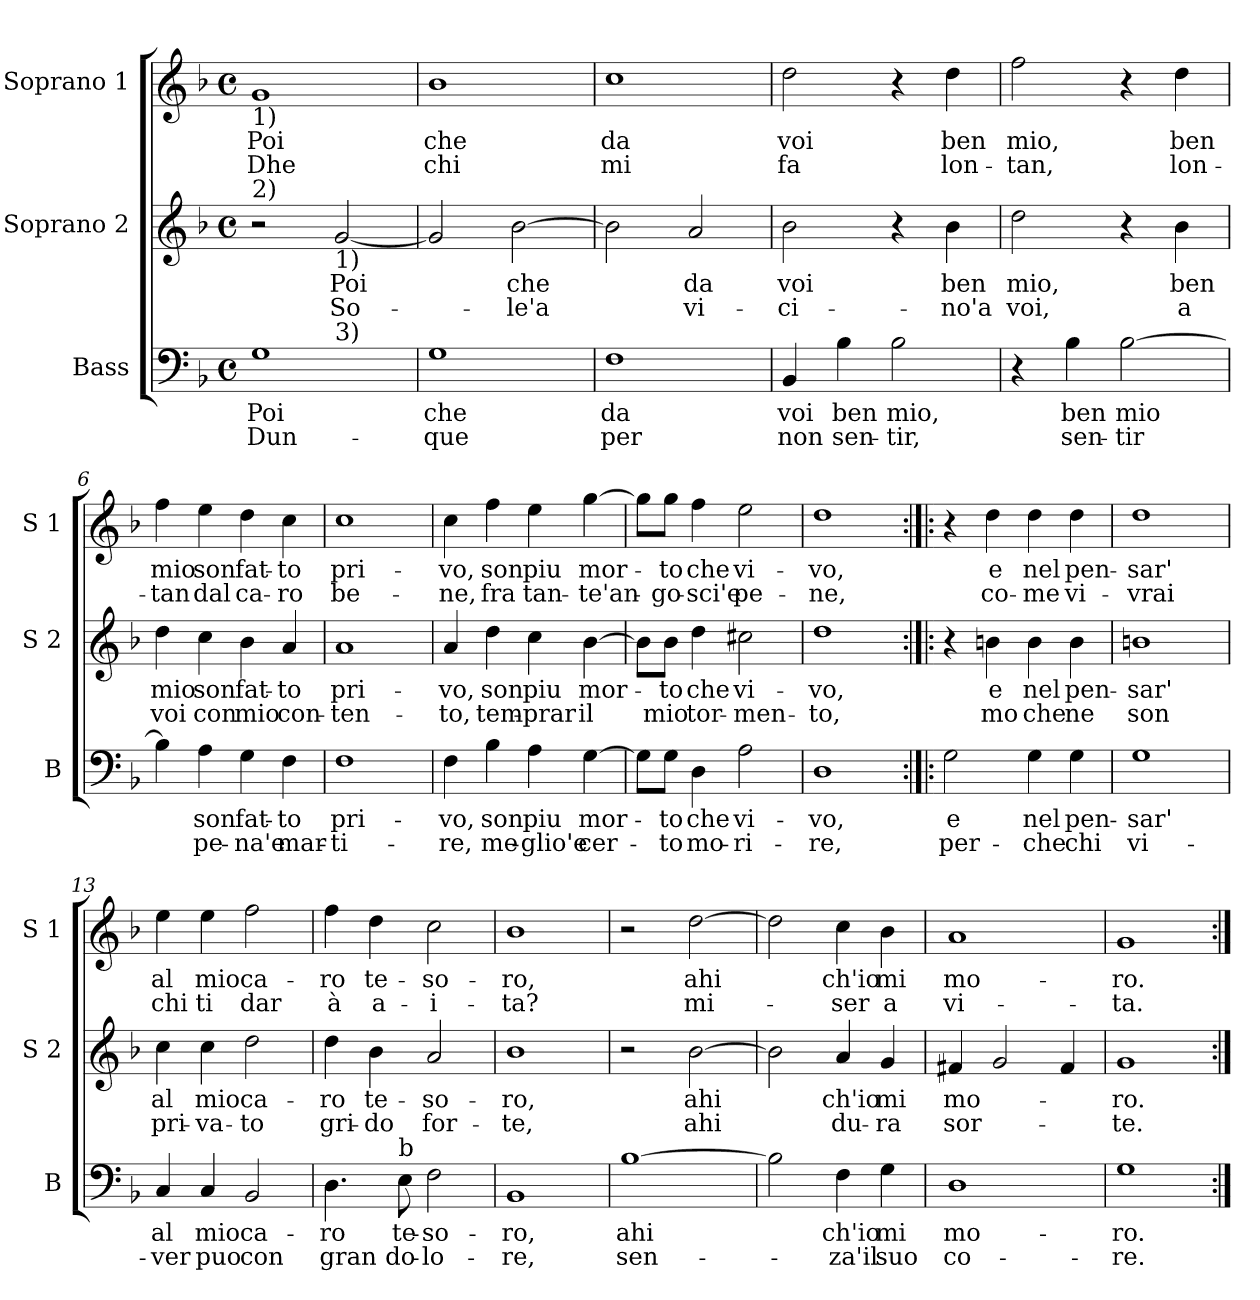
**kern	**text	**text	**kern	**text	**text	**kern	**text	**text
*part3	*part3	*part3	*part2	*part2	*part2	*part1	*part1	*part1
*staff3	*staff3	*staff3	*staff2	*staff2	*staff2	*staff1	*staff1	*staff1
*I"Bass	*	*	*I"Soprano 2	*	*	*I"Soprano 1	*	*
*I'B	*	*	*I'S 2	*	*	*I'S 1	*	*
*clefF4	*	*	*clefG2	*	*	*clefG2	*	*
*k[b-]	*	*	*k[b-]	*	*	*k[b-]	*	*
*F:	*	*	*F:	*	*	*F:	*	*
*M4/4	*	*	*M4/4	*	*	*M4/4	*	*
*met(c)	*	*	*met(c)	*	*	*met(c)	*	*
=1	=1	=1	=1	=1	=1	=1	=1	=1
!	!	!	!	!	!	!LO:TX:b:t=1)	!	!
!	!	!	!LO:TX:a:t=2)	!	!	!	!	!
!LO:TX:b:t=1)	!	!	!	!	!	!	!	!
!LO:TX:b:t=4)	!	!	!	!	!	!	!	!
!	!LO:LY:b	!LO:LY:b	!	!	!	!	!LO:LY:b	!LO:LY:b
*^	*	*	*	*	*	*	*	*
1G	2ryy	Poi	Dun-	2r	.	.	1g	Poi	Dhe
!	!	!	!	!LO:TX:b:t=1)	!	!	!	!	!
!	!LO:TX:a:t=3)	!	!	!	!	!	!	!	!
!	!	!	!	!	!LO:LY:b	!LO:LY:b	!	!	!
.	2ryy	.	.	[2g/	Poi	So-	.	.	.
=2	=2	=2	=2	=2	=2	=2	=2	=2	=2
!	!	!LO:LY:b	!LO:LY:b	!	!	!	!	!LO:LY:b	!LO:LY:b
*v	*v	*	*	*	*	*	*	*	*
1G	che	-que	2g/]	.	.	1b-	che	chi
!	!	!	!	!LO:LY:b	!LO:LY:b	!	!	!
.	.	.	[2b-\	che	-le'a	.	.	.
=3	=3	=3	=3	=3	=3	=3	=3	=3
!	!LO:LY:b	!LO:LY:b	!	!	!	!	!LO:LY:b	!LO:LY:b
1F	da	per	2b-\]	.	.	1cc	da	mi
!	!	!	!	!LO:LY:b	!LO:LY:b	!	!	!
.	.	.	2a/	da	vi-	.	.	.
=4	=4	=4	=4	=4	=4	=4	=4	=4
!	!LO:LY:b	!LO:LY:b	!	!LO:LY:b	!LO:LY:b	!	!LO:LY:b	!LO:LY:b
4BB-/	voi	non	2b-\	voi	-ci-	2dd\	voi	fa
!	!LO:LY:b	!LO:LY:b	!	!	!	!	!	!
4B-\	ben	sen-	.	.	.	.	.	.
!	!LO:LY:b	!LO:LY:b	!	!	!	!	!	!
2B-\	mio,	-tir,	4r	.	.	4r	.	.
!	!	!	!	!LO:LY:b	!LO:LY:b	!	!LO:LY:b	!LO:LY:b
.	.	.	4b-\	ben	-no'a	4dd\	ben	lon-
=5	=5	=5	=5	=5	=5	=5	=5	=5
!	!	!	!	!LO:LY:b	!LO:LY:b	!	!LO:LY:b	!LO:LY:b
4r	.	.	2dd\	mio,	voi,	2ff\	mio,	-tan,
!	!LO:LY:b	!LO:LY:b	!	!	!	!	!	!
4B-\	ben	sen-	.	.	.	.	.	.
!	!LO:LY:b	!LO:LY:b	!	!	!	!	!	!
[2B-\	mio	-tir	4r	.	.	4r	.	.
!	!	!	!	!LO:LY:b	!LO:LY:b	!	!LO:LY:b	!LO:LY:b
.	.	.	4b-\	ben	a	4dd\	ben	lon-
!!LO:LB:g=z
=6	=6	=6	=6	=6	=6	=6	=6	=6
!	!	!	!	!LO:LY:b	!LO:LY:b	!	!LO:LY:b	!LO:LY:b
4B-\]	.	.	4dd\	mio	voi	4ff\	mio	-tan
!	!LO:LY:b	!LO:LY:b	!	!LO:LY:b	!LO:LY:b	!	!LO:LY:b	!LO:LY:b
4A\	son	pe-	4cc\	son	con	4ee\	son	dal
!	!LO:LY:b	!LO:LY:b	!	!LO:LY:b	!LO:LY:b	!	!LO:LY:b	!LO:LY:b
4G\	fat-	-na'e	4b-\	fat-	mio	4dd\	fat-	ca-
!	!LO:LY:b	!LO:LY:b	!	!LO:LY:b	!LO:LY:b	!	!LO:LY:b	!LO:LY:b
4F\	-to	mar-	4a/	-to	con-	4cc\	-to	-ro
=7	=7	=7	=7	=7	=7	=7	=7	=7
!	!LO:LY:b	!LO:LY:b	!	!LO:LY:b	!LO:LY:b	!	!LO:LY:b	!LO:LY:b
1F	pri-	-ti-	1a	pri-	-ten-	1cc	pri-	be-
=8	=8	=8	=8	=8	=8	=8	=8	=8
!	!LO:LY:b	!LO:LY:b	!	!LO:LY:b	!LO:LY:b	!	!LO:LY:b	!LO:LY:b
4F\	-vo,	-re,	4a/	-vo,	-to,	4cc\	-vo,	-ne,
!	!LO:LY:b	!LO:LY:b	!	!LO:LY:b	!LO:LY:b	!	!LO:LY:b	!LO:LY:b
4B-\	son	me-	4dd\	son	tem-	4ff\	son	fra
!	!LO:LY:b	!LO:LY:b	!	!LO:LY:b	!LO:LY:b	!	!LO:LY:b	!LO:LY:b
4A\	piu	-glio'e	4cc\	piu	-prar	4ee\	piu	tan-
!	!LO:LY:b	!LO:LY:b	!	!LO:LY:b	!LO:LY:b	!	!LO:LY:b	!LO:LY:b
[4G\	mor-	cer-	[4b-\	mor-	il	[4gg\	mor-	-te'an-
=9	=9	=9	=9	=9	=9	=9	=9	=9
8G\L]	.	.	8b-\L]	.	.	8gg\L]	.	.
!	!LO:LY:b	!LO:LY:b	!	!LO:LY:b	!LO:LY:b	!	!LO:LY:b	!LO:LY:b
8G\J	-to	-to	8b-\J	-to	mio	8gg\J	-to	-go-
!	!LO:LY:b	!LO:LY:b	!	!LO:LY:b	!LO:LY:b	!	!LO:LY:b	!LO:LY:b
4D\	che	mo-	4dd\	che	tor-	4ff\	che	-sci'e
!	!LO:LY:b	!LO:LY:b	!	!LO:LY:b	!LO:LY:b	!	!LO:LY:b	!LO:LY:b
2A\	vi-	-ri-	2cc#X\	vi-	-men-	2ee\	vi-	pe-
=10	=10	=10	=10	=10	=10	=10	=10	=10
!	!LO:LY:b	!LO:LY:b	!	!LO:LY:b	!LO:LY:b	!	!LO:LY:b	!LO:LY:b
1D	-vo,	-re,	1dd	-vo,	-to,	1dd	-vo,	-ne,
!!LO:PB:g=z
=11:|!|:	=11:|!|:	=11:|!|:	=11:|!|:	=11:|!|:	=11:|!|:	=11:|!|:	=11:|!|:	=11:|!|:
!	!LO:LY:b	!LO:LY:b	!	!	!	!	!	!
2G\	e	per-	4r	.	.	4r	.	.
!	!	!	!	!LO:LY:b	!LO:LY:b	!	!LO:LY:b	!LO:LY:b
.	.	.	4bn\	e	mo	4dd\	e	co-
!	!LO:LY:b	!LO:LY:b	!	!LO:LY:b	!LO:LY:b	!	!LO:LY:b	!LO:LY:b
4G\	nel	-che	4b\	nel	che	4dd\	nel	-me
!	!LO:LY:b	!LO:LY:b	!	!LO:LY:b	!LO:LY:b	!	!LO:LY:b	!LO:LY:b
4G\	pen-	chi	4b\	pen-	ne	4dd\	pen-	vi-
=12	=12	=12	=12	=12	=12	=12	=12	=12
!	!LO:LY:b	!LO:LY:b	!	!LO:LY:b	!LO:LY:b	!	!LO:LY:b	!LO:LY:b
1G	-sar'	vi-	1bn	-sar'	son	1dd	-sar'	-vrai
=13	=13	=13	=13	=13	=13	=13	=13	=13
!	!LO:LY:b	!LO:LY:b	!	!LO:LY:b	!LO:LY:b	!	!LO:LY:b	!LO:LY:b
4C/	al	-ver	4cc\	al	pri-	4ee\	al	chi
!	!LO:LY:b	!LO:LY:b	!	!LO:LY:b	!LO:LY:b	!	!LO:LY:b	!LO:LY:b
4C/	mio	puo	4cc\	mio	-va-	4ee\	mio	ti
!	!LO:LY:b	!LO:LY:b	!	!LO:LY:b	!LO:LY:b	!	!LO:LY:b	!LO:LY:b
2BB-/	ca-	con	2dd\	ca-	-to	2ff\	ca-	dar
=14	=14	=14	=14	=14	=14	=14	=14	=14
!	!LO:LY:b	!LO:LY:b	!	!LO:LY:b	!LO:LY:b	!	!LO:LY:b	!LO:LY:b
4.D\	-ro	gran	4dd\	-ro	gri-	4ff\	-ro	à
!	!	!	!	!LO:LY:b	!LO:LY:b	!	!LO:LY:b	!LO:LY:b
.	.	.	4b-\	te-	-do	4dd\	te-	a-
!LO:TX:a:t=b	!	!	!	!	!	!	!	!
!	!LO:LY:b	!LO:LY:b	!	!	!	!	!	!
8E\	te-	do-	.	.	.	.	.	.
!	!LO:LY:b	!LO:LY:b	!	!LO:LY:b	!LO:LY:b	!	!LO:LY:b	!LO:LY:b
2F\	-so-	-lo-	2a/	-so-	for-	2cc\	-so-	-i-
=15	=15	=15	=15	=15	=15	=15	=15	=15
!	!LO:LY:b	!LO:LY:b	!	!LO:LY:b	!LO:LY:b	!	!LO:LY:b	!LO:LY:b
1BB-	-ro,	-re,	1b-	-ro,	-te,	1b-	-ro,	-ta?
!!LO:LB:g=z
=16	=16	=16	=16	=16	=16	=16	=16	=16
!	!LO:LY:b	!LO:LY:b	!	!	!	!	!	!
[1B-	ahi	sen-	2r	.	.	2r	.	.
!	!	!	!	!LO:LY:b	!LO:LY:b	!	!LO:LY:b	!LO:LY:b
.	.	.	[2b-\	ahi	ahi	[2dd\	ahi	mi-
=17	=17	=17	=17	=17	=17	=17	=17	=17
2B-\]	.	.	2b-\]	.	.	2dd\]	.	.
!	!LO:LY:b	!LO:LY:b	!	!LO:LY:b	!LO:LY:b	!	!LO:LY:b	!LO:LY:b
4F\	ch'io	-za'il	4a/	ch'io	du-	4cc\	ch'io	-ser
!	!LO:LY:b	!LO:LY:b	!	!LO:LY:b	!LO:LY:b	!	!LO:LY:b	!LO:LY:b
4G\	mi	suo	4g/	mi	-ra	4b-\	mi	a
=18	=18	=18	=18	=18	=18	=18	=18	=18
!	!LO:LY:b	!LO:LY:b	!	!LO:LY:b	!LO:LY:b	!	!LO:LY:b	!LO:LY:b
1D	mo-	co-	4f#X/	mo-	sor-	1a	mo-	vi-
.	.	.	2g/	.	.	.	.	.
.	.	.	4f#/	.	.	.	.	.
=19	=19	=19	=19	=19	=19	=19	=19	=19
!	!LO:LY:b	!LO:LY:b	!	!LO:LY:b	!LO:LY:b	!	!LO:LY:b	!LO:LY:b
1G	-ro.	-re.	1g	-ro.	-te.	1g	-ro.	-ta.
=:|!	=:|!	=:|!	=:|!	=:|!	=:|!	=:|!	=:|!	=:|!
*-	*-	*-	*-	*-	*-	*-	*-	*-
